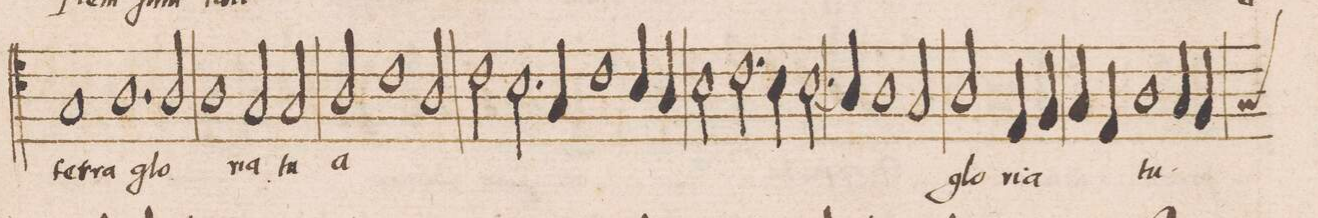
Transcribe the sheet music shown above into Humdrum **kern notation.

**kern	**text
*I"TENOR	*
*clefC4	*
*k[]	*
*met(C|)	*
*M2/1	*
1G	ter-
=27-	=27-
1.A	-ra
2A/	glo-
=28-	=28-
1A	.
2G/	-ria
2G/	tu-
=29-	=29-
2A/	-a
1c	.
2A/	.
=30-	=30-
2c\	.
2.B\	.
4G/	.
1c\	.
=31-	=31-
4B/	.
4A/	.
2B\	.
2.c\	.
=32-	=32-
4B\	.
(<2.B\	.
4A/)	.
1A\	.
=33-	=33-
2G/	.
2A/	glo-
4E/	-ri-
4F/	-a
=34-	=34-
4G/	.
4E/	.
1A	tu-
4G/	.
*custos:G	*
4F/	.
=35-	=35-
*-	*-
